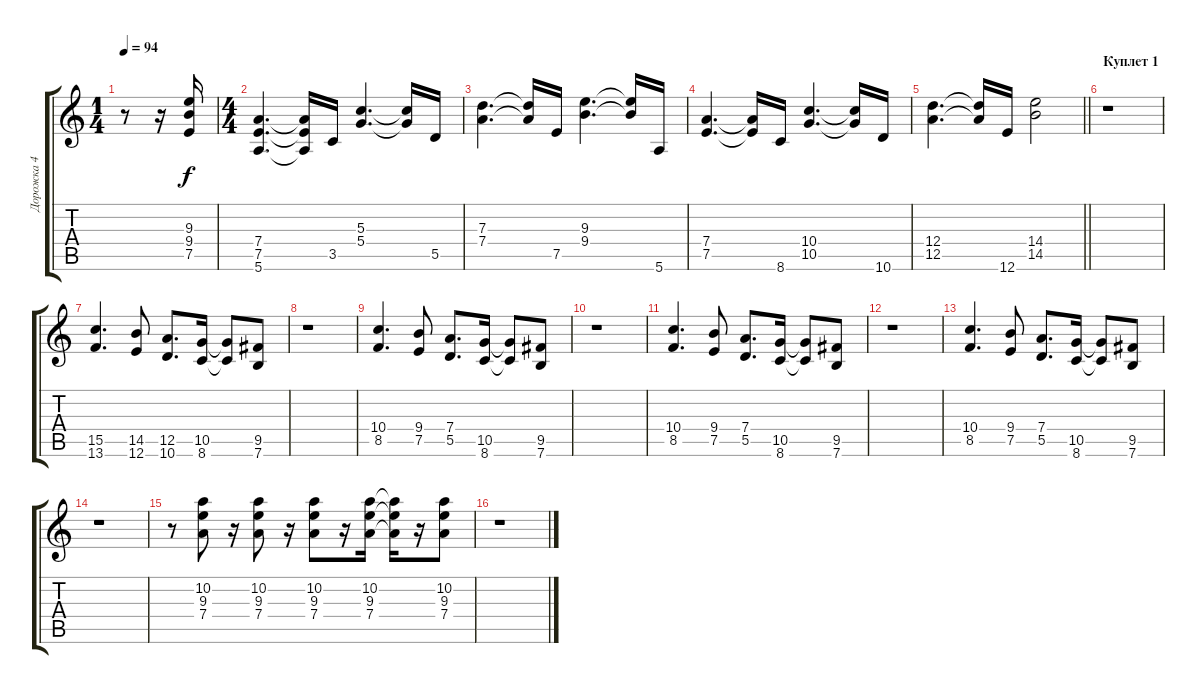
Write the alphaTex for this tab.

\track ("Дорожка 4" "Дорожка 4") {instrument overdrivenguitar}
\staff {score tabs}
\tuning (E4 B3 G3 D3 A2 E2) {hide}
\ts (1 4)
\tempo 94
\clef g2
\ks c
r.8{dy f instrument overdrivenguitar} r.16 (9.3 9.4 7.5).16 |
\ts (4 4)
(7.4 7.5 5.6).4{d} (7.4{t} 7.5{t} 5.6{t}).16 3.5.16 (5.3 5.4).4{d} (5.3{t} 5.4{t}).16 5.5.16 |
(7.3 7.4).4{d} (7.3{t} 7.4{t}).16 7.5.16 (9.3 9.4).4{d} (9.3{t} 9.4{t}).16 5.6.16 |
(7.4 7.5).4{d} (7.4{t} 7.5{t}).16 8.6.16 (10.4 10.5).4{d} (10.4{t} 10.5{t}).16 10.6.16 |
\barLineRight lightlight
(12.4 12.5).4{d} (12.4{t} 12.5{t}).16 12.6.16 (14.4 14.5).2 |
\section ("" "Куплет 1")
r.1 |
(15.5 13.6).4{d} (14.5 12.6).8 (12.5 10.6).8{d} (10.5 8.6).16 (10.5{t} 8.6{t}).8 (9.5 7.6).8 |
r.1 |
(10.4 8.5).4{d} (9.4 7.5).8 (7.4 5.5).8{d} (10.5 8.6).16 (10.5{t} 8.6{t}).8 (9.5 7.6).8 |
r.1 |
(10.4 8.5).4{d} (9.4 7.5).8 (7.4 5.5).8{d} (10.5 8.6).16 (10.5{t} 8.6{t}).8 (9.5 7.6).8 |
r.1 |
(10.4 8.5).4{d} (9.4 7.5).8 (7.4 5.5).8{d} (10.5 8.6).16 (10.5{t} 8.6{t}).8 (9.5 7.6).8 |
r.1 |
r.8 (10.2 9.3 7.4).8 r.16 (10.2 9.3 7.4).8 r.16 (10.2 9.3 7.4).8 r.16 (10.2 9.3 7.4).16 (10.2{t} 9.3{t} 7.4{t}).16 r.16 (10.2 9.3 7.4).8 |
r.1
